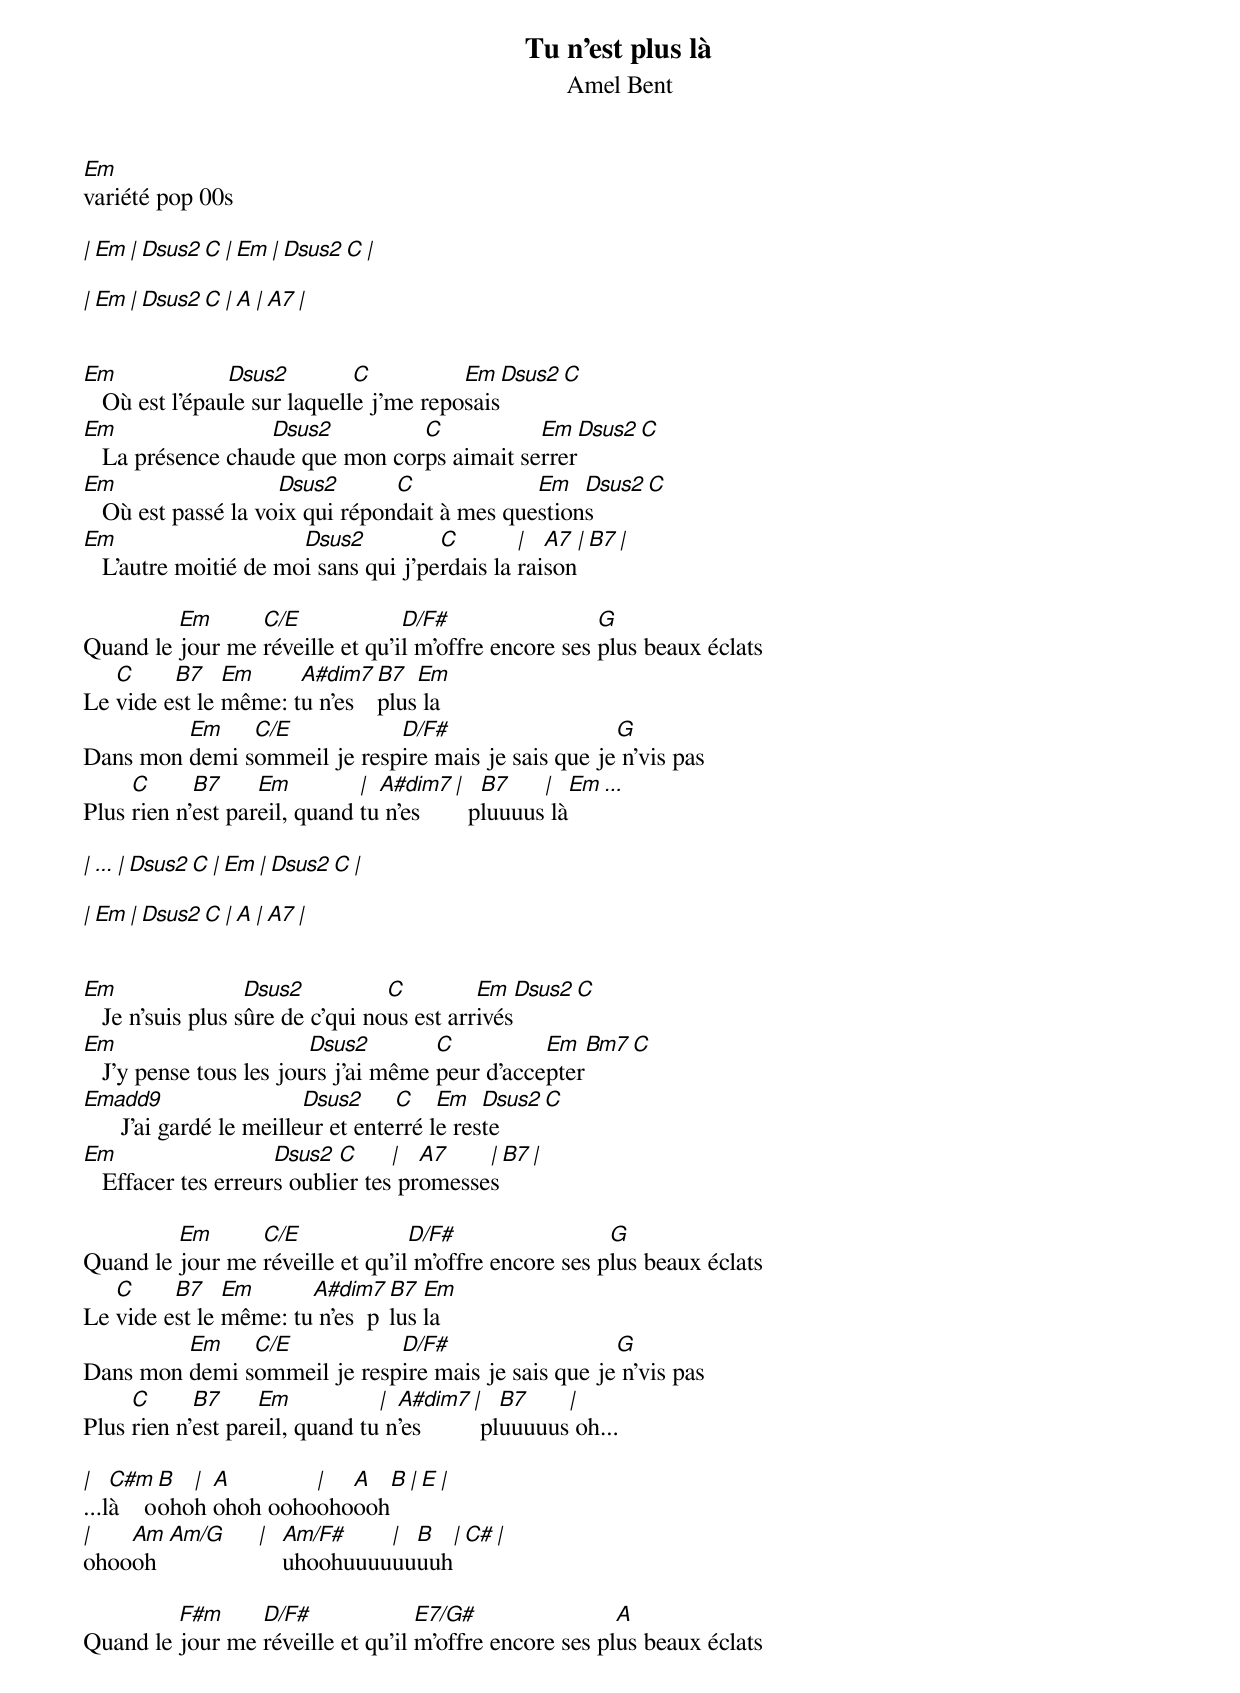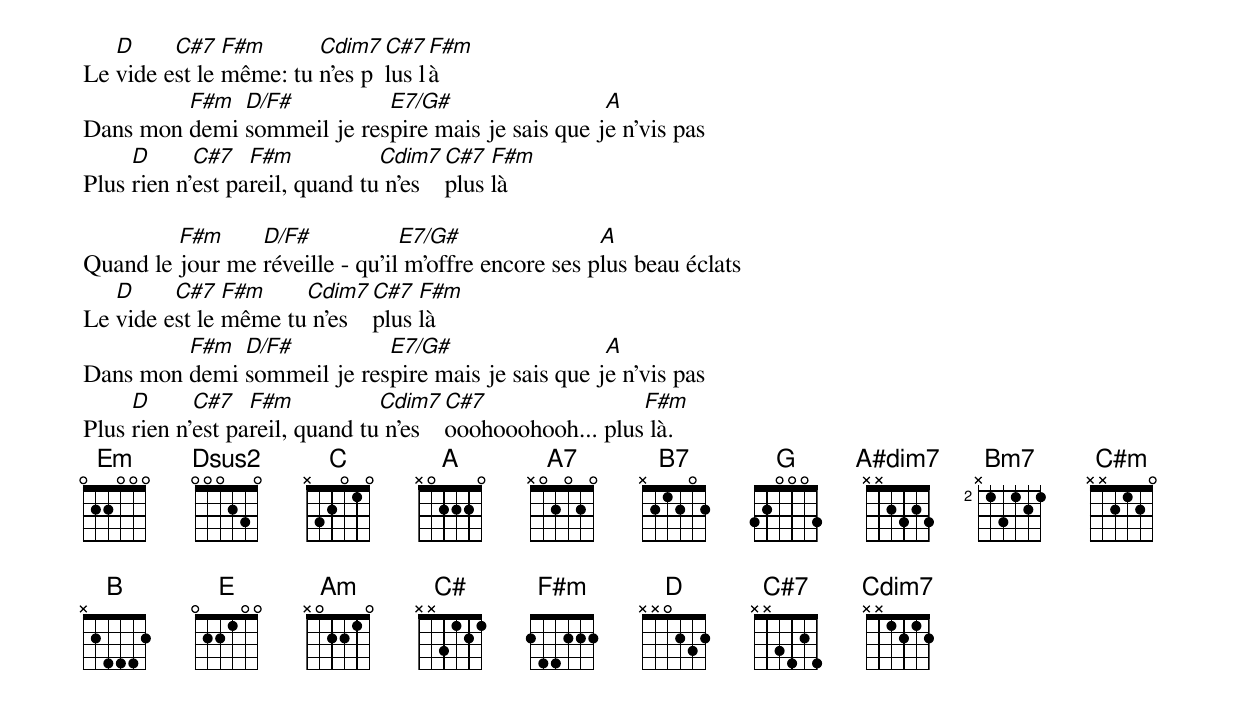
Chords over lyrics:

Tu n'est plus là
Amel Bent
Em
variété pop 00s

| Em     | Dsus2  C  | Em     | Dsus2  C  |

| Em     | Dsus2  C  | A      | A7        |


Em              Dsus2         C          Em   Dsus2  C
   Où est l'épaule sur laquelle j'me reposais
Em                 Dsus2         C           Em  Dsus2  C
   La présence chaude que mon corps aimait serrer
Em                   Dsus2       C             Em   Dsus2  C
   Où est passé la voix qui répondait à mes questions
Em                     Dsus2          C        |  A7    |  B7    |
   L'autre moitié de moi sans qui j'perdais la raison

         Em      C/E             D/F#                 G
Quand le jour me réveille et qu'il m'offre encore ses plus beaux éclats
   C     B7    Em     A#dim7  B7  Em
Le vide est le même: tu n'es  plus la
         Em    C/E           D/F#                   G
Dans mon demi sommeil je respire mais je sais que je n'vis pas
     C      B7     Em         | A#dim7  |  B7    |  Em ...
Plus rien n'est pareil, quand tu n'es     pluuuus là

| ...    | Dsus2  C  | Em     | Dsus2  C  |

| Em     | Dsus2  C  | A      | A7        |


Em                 Dsus2          C         Em   Dsus2  C
   Je n'suis plus sûre de c'qui nous est arrivés
Em                       Dsus2        C          Em    Bm7  C
   J'y pense tous les jours j'ai même peur d'accepter
Emadd9                    Dsus2     C    Em   Dsus2  C
      J'ai gardé le meilleur et enterré le reste
Em                   Dsus2  C     |  A7    |  B7    |
   Effacer tes erreurs oublier tes promesses

         Em      C/E              D/F#                 G
Quand le jour me réveille et qu'il m'offre encore ses plus beaux éclats
   C     B7    Em      A#dim7  B7  Em
Le vide est le même: tu n'es  plus la
         Em    C/E           D/F#                   G
Dans mon demi sommeil je respire mais je sais que je n'vis pas
     C      B7     Em           | A#dim7  |  B7    |
Plus rien n'est pareil, quand tu n'es      pluuuuus oh...

|   C#m   B  | A        |  A    B  | E      |
...là    oohoh ohoh oohoohoooh
|   Am  Am/G | Am/F#    | B        | C#     |
ohoooh         uhoohuuuuuuuuh

         F#m     D/F#              E7/G#                A
Quand le jour me réveille et qu'il m'offre encore ses plus beaux éclats
   D     C#7   F#m      Cdim7 C#7  F#m
Le vide est le même: tu n'es plus là
         F#m  D/F#          E7/G#                  A
Dans mon demi sommeil je respire mais je sais que je n'vis pas
     D      C#7   F#m           Cdim7 C#7  F#m
Plus rien n'est pareil, quand tu n'es plus là

         F#m     D/F#            E7/G#                A
Quand le jour me réveille - qu'il m'offre encore ses plus beau éclats
   D     C#7   F#m    Cdim7 C#7  F#m
Le vide est le même tu n'es plus là
         F#m  D/F#          E7/G#                  A
Dans mon demi sommeil je respire mais je sais que je n'vis pas
     D      C#7   F#m           Cdim7 C#7                F#m
Plus rien n'est pareil, quand tu n'es ooohooohooh... plus là.
